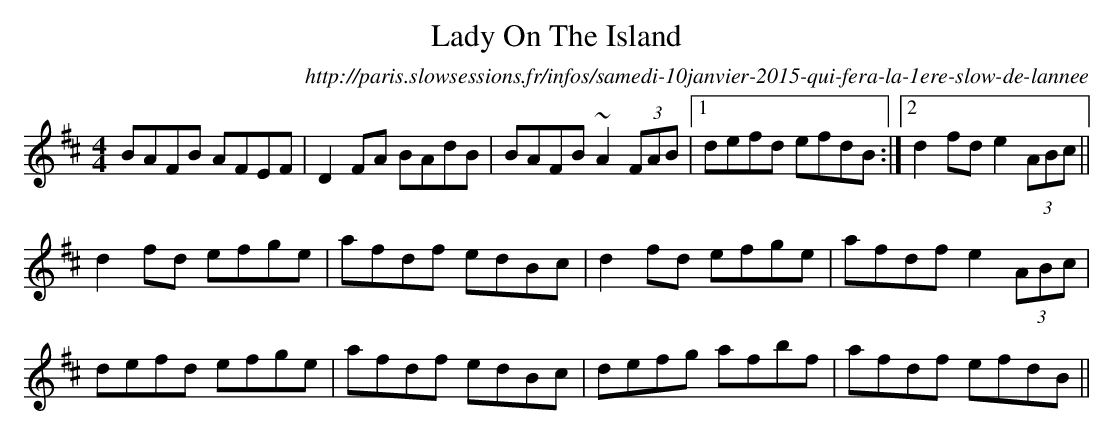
X:1
T:Lady On The Island
O:http://paris.slowsessions.fr/infos/samedi-10janvier-2015-qui-fera-la-1ere-slow-de-lannee
M:4/4
K: Dmaj
BAFB AFEF|D2FA BAdB|BAFB ~A2 (3FAB|1 defd efdB:|2 d2fd e2(3ABc||
d2fd efge|afdf edBc|d2fd efge|afdf e2(3ABc|
defd efge|afdf edBc|defg afbf|afdf efdB||
